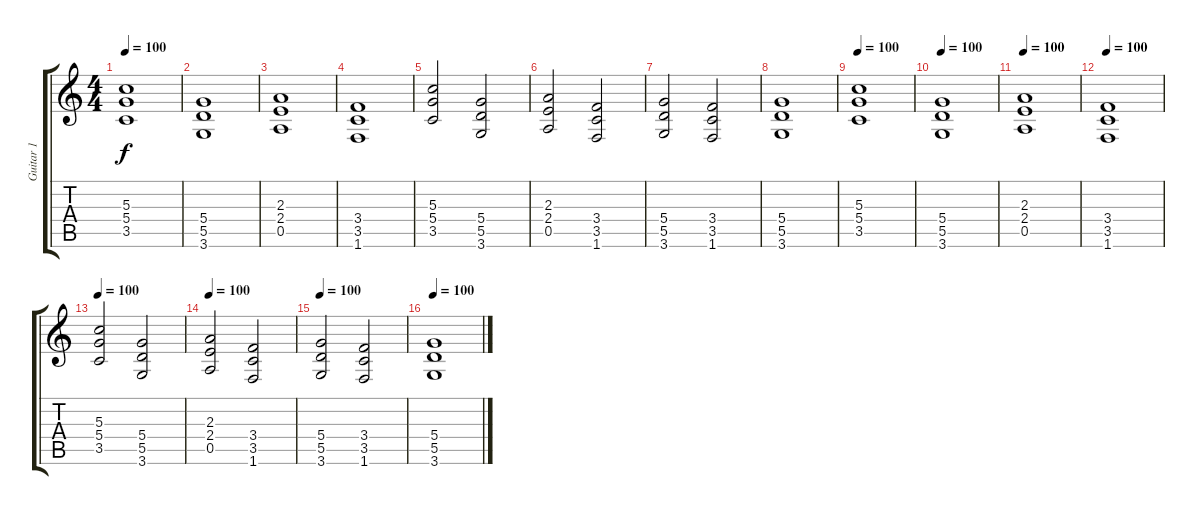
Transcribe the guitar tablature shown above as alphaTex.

\track ("Guitar 1" "Guitar 1") {instrument overdrivenguitar}
\staff {score tabs}
\tuning (E4 B3 G3 D3 A2 E2) {hide}
\ts (4 4)
\tempo 100
\tempo 120
\tempo 100
\clef g2
\ks c
(5.3 5.4 3.5).1{dy f volume 16 instrument overdrivenguitar} |
(5.4 5.5 3.6).1 |
(2.3 2.4 0.5).1 |
(3.4 3.5 1.6).1 |
(5.3 5.4 3.5).2 (5.4 5.5 3.6).2 |
(2.3 2.4 0.5).2 (3.4 3.5 1.6).2 |
(5.4 5.5 3.6).2 (3.4 3.5 1.6).2 |
(5.4 5.5 3.6).1 |
\section ("" "")
\tempo 100
(5.3 5.4 3.5).1 |
\tempo 100
(5.4 5.5 3.6).1 |
\tempo 100
(2.3 2.4 0.5).1 |
\tempo 100
(3.4 3.5 1.6).1 |
\tempo 100
(5.3 5.4 3.5).2 (5.4 5.5 3.6).2 |
\tempo 100
(2.3 2.4 0.5).2 (3.4 3.5 1.6).2 |
\tempo 100
(5.4 5.5 3.6).2 (3.4 3.5 1.6).2 |
\tempo 100
(5.4 5.5 3.6).1
